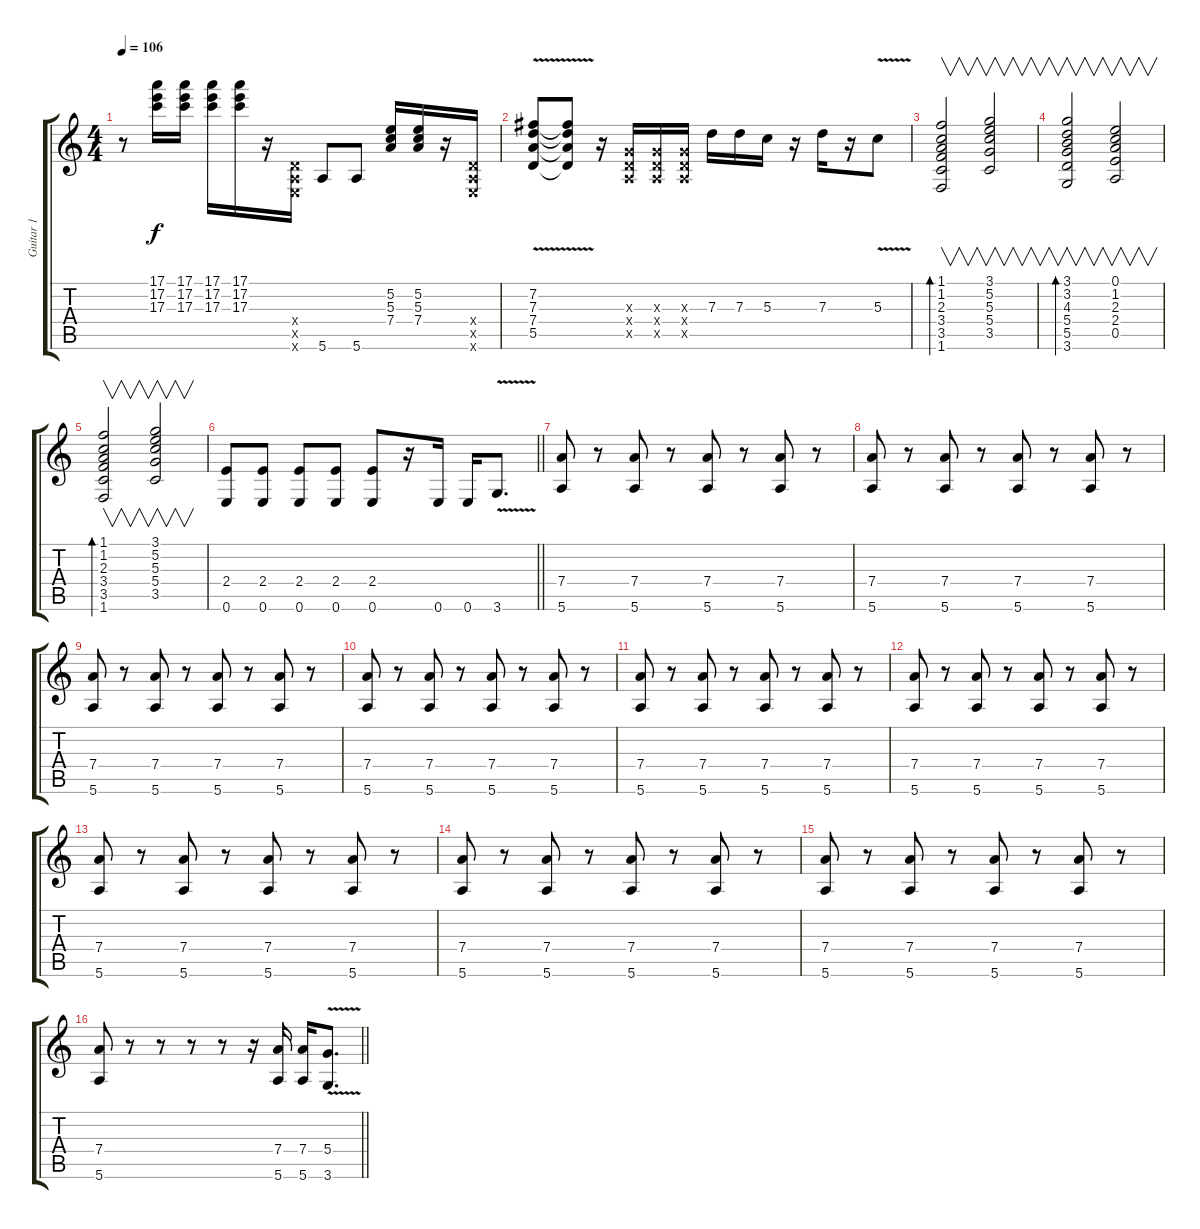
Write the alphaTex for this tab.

\track ("Guitar 1" "Guitar 1") {instrument overdrivenguitar}
\staff {score tabs}
\tuning (E4 B3 G3 D3 A2 E2) {hide}
\ts (4 4)
\tempo 106
\clef g2
\ks c
r.8{dy f} (17.1 17.2 17.3).16 (17.1 17.2 17.3).16 (17.1 17.2 17.3).16 (17.1 17.2 17.3).16 r.16 (0.4{x} 0.5{x} 0.6{x}).16 5.6.8 5.6.8 (5.2 5.3 7.4).16 (5.2 5.3 7.4).16 r.16 (0.4{x} 0.5{x} 0.6{x}).16 |
(7.2{v} 7.3{v} 7.4{v} 5.5{v}).8 (7.2{t} 7.3{t} 7.4{t} 5.5{t}).8 r.16 (0.3{x} 0.4{x} 0.5{x}).16 (0.3{x} 0.4{x} 0.5{x}).16 (0.3{x} 0.4{x} 0.5{x}).16 7.3.16 7.3.16 5.3.16 r.16 7.3.16 r.16 5.3{v}.8 |
(1.1 1.2 2.3 3.4 3.5 1.6).2{v bd 60} (3.1 5.2 5.3 5.4 3.5).2{v} |
(3.1 3.2 4.3 5.4 5.5 3.6).2{v bd 60} (0.1 1.2 2.3 2.4 0.5).2{v} |
(1.1 1.2 2.3 3.4 3.5 1.6).2{v bd 60} (3.1 5.2 5.3 5.4 3.5).2{v} |
\barLineRight lightlight
(2.4 0.6).8 (2.4 0.6).8 (2.4 0.6).8 (2.4 0.6).8 (2.4 0.6).8 r.16 0.6.16 0.6.16 3.6{v}.8{d} |
(7.4 5.6).8{volume 11 balance 15} r.8 (7.4 5.6).8 r.8 (7.4 5.6).8 r.8 (7.4 5.6).8 r.8 |
(7.4 5.6).8 r.8 (7.4 5.6).8 r.8 (7.4 5.6).8 r.8 (7.4 5.6).8 r.8 |
(7.4 5.6).8 r.8 (7.4 5.6).8 r.8 (7.4 5.6).8 r.8 (7.4 5.6).8 r.8 |
(7.4 5.6).8 r.8 (7.4 5.6).8 r.8 (7.4 5.6).8 r.8 (7.4 5.6).8 r.8 |
(7.4 5.6).8 r.8 (7.4 5.6).8 r.8 (7.4 5.6).8 r.8 (7.4 5.6).8 r.8 |
(7.4 5.6).8 r.8 (7.4 5.6).8 r.8 (7.4 5.6).8 r.8 (7.4 5.6).8 r.8 |
(7.4 5.6).8 r.8 (7.4 5.6).8 r.8 (7.4 5.6).8 r.8 (7.4 5.6).8 r.8 |
(7.4 5.6).8 r.8 (7.4 5.6).8 r.8 (7.4 5.6).8 r.8 (7.4 5.6).8 r.8 |
(7.4 5.6).8 r.8 (7.4 5.6).8 r.8 (7.4 5.6).8 r.8 (7.4 5.6).8 r.8 |
\barLineRight lightlight
(7.4 5.6).8 r.8 r.8 r.8 r.8 r.16 (7.4 5.6).16 (7.4 5.6).16 (5.4{v} 3.6{v}).8{d}
